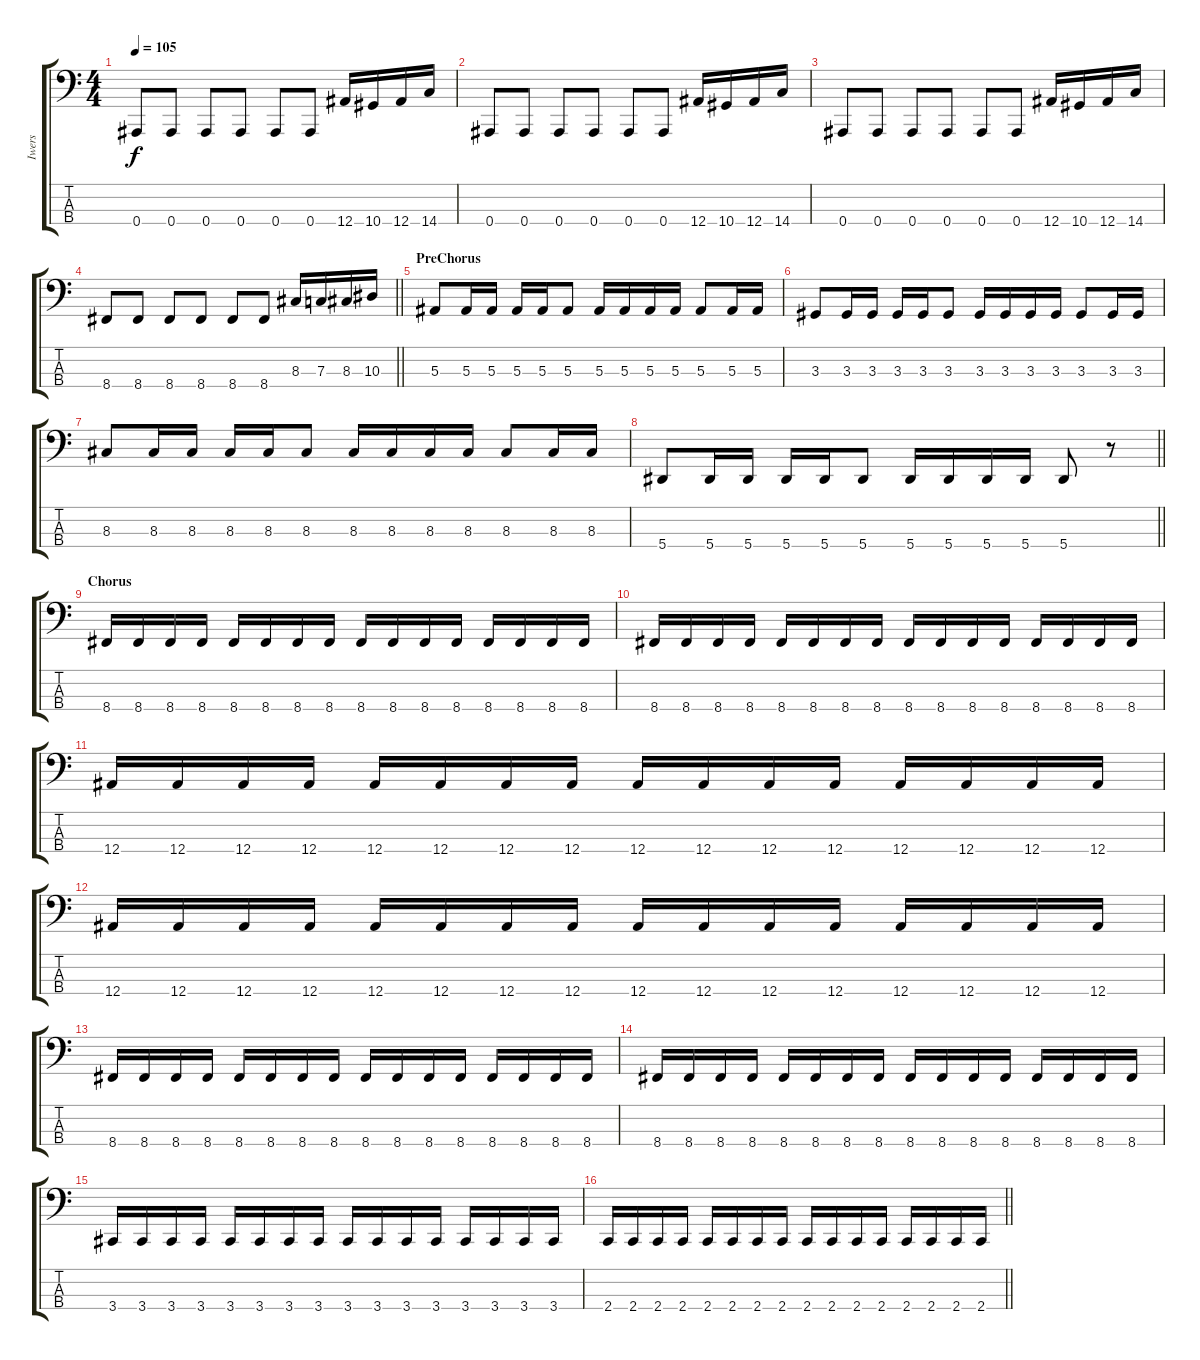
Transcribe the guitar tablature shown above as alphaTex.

\track ("Iwers" "Iwers") {instrument electricbassfinger}
\staff {score tabs}
\tuning (Eb2 Bb1 F1 Bb0) {hide}
\ts (4 4)
\tempo 105
\clef f4
\ks c
0.4.8{dy f} 0.4.8 0.4.8 0.4.8 0.4.8 0.4.8 12.4.16 10.4.16 12.4.16 14.4.16 |
0.4.8 0.4.8 0.4.8 0.4.8 0.4.8 0.4.8 12.4.16 10.4.16 12.4.16 14.4.16 |
0.4.8 0.4.8 0.4.8 0.4.8 0.4.8 0.4.8 12.4.16 10.4.16 12.4.16 14.4.16 |
\barLineRight lightlight
8.4.8 8.4.8 8.4.8 8.4.8 8.4.8 8.4.8 8.3.16 7.3.16 8.3.16 10.3.16 |
\section ("" "PreChorus")
5.3.8 5.3.16 5.3.16 5.3.16 5.3.16 5.3.8 5.3.16 5.3.16 5.3.16 5.3.16 5.3.8 5.3.16 5.3.16 |
3.3.8 3.3.16 3.3.16 3.3.16 3.3.16 3.3.8 3.3.16 3.3.16 3.3.16 3.3.16 3.3.8 3.3.16 3.3.16 |
8.3.8 8.3.16 8.3.16 8.3.16 8.3.16 8.3.8 8.3.16 8.3.16 8.3.16 8.3.16 8.3.8 8.3.16 8.3.16 |
\barLineRight lightlight
5.4.8 5.4.16 5.4.16 5.4.16 5.4.16 5.4.8 5.4.16 5.4.16 5.4.16 5.4.16 5.4.8 r.8 |
\section ("" "Chorus")
8.4.16 8.4.16 8.4.16 8.4.16 8.4.16 8.4.16 8.4.16 8.4.16 8.4.16 8.4.16 8.4.16 8.4.16 8.4.16 8.4.16 8.4.16 8.4.16 |
8.4.16 8.4.16 8.4.16 8.4.16 8.4.16 8.4.16 8.4.16 8.4.16 8.4.16 8.4.16 8.4.16 8.4.16 8.4.16 8.4.16 8.4.16 8.4.16 |
12.4.16 12.4.16 12.4.16 12.4.16 12.4.16 12.4.16 12.4.16 12.4.16 12.4.16 12.4.16 12.4.16 12.4.16 12.4.16 12.4.16 12.4.16 12.4.16 |
12.4.16 12.4.16 12.4.16 12.4.16 12.4.16 12.4.16 12.4.16 12.4.16 12.4.16 12.4.16 12.4.16 12.4.16 12.4.16 12.4.16 12.4.16 12.4.16 |
8.4.16 8.4.16 8.4.16 8.4.16 8.4.16 8.4.16 8.4.16 8.4.16 8.4.16 8.4.16 8.4.16 8.4.16 8.4.16 8.4.16 8.4.16 8.4.16 |
8.4.16 8.4.16 8.4.16 8.4.16 8.4.16 8.4.16 8.4.16 8.4.16 8.4.16 8.4.16 8.4.16 8.4.16 8.4.16 8.4.16 8.4.16 8.4.16 |
3.4.16 3.4.16 3.4.16 3.4.16 3.4.16 3.4.16 3.4.16 3.4.16 3.4.16 3.4.16 3.4.16 3.4.16 3.4.16 3.4.16 3.4.16 3.4.16 |
\barLineRight lightlight
2.4.16 2.4.16 2.4.16 2.4.16 2.4.16 2.4.16 2.4.16 2.4.16 2.4.16 2.4.16 2.4.16 2.4.16 2.4.16 2.4.16 2.4.16 2.4.16
